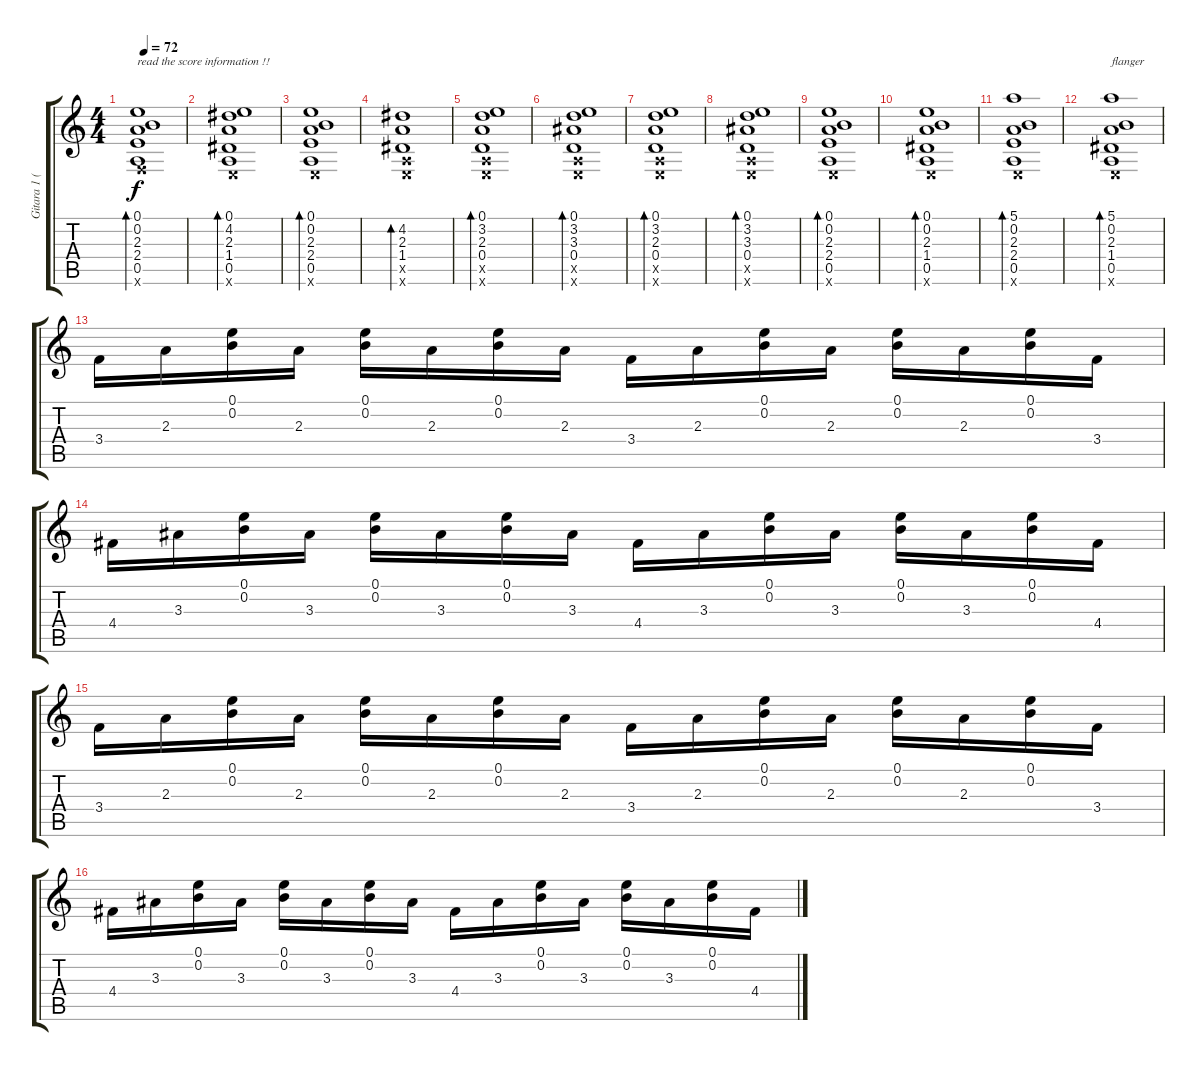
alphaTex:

\track ("Gitara 1 (12 strun)" "Gitara 1 (") {instrument acousticguitarsteel}
\staff {score tabs}
\tuning (E4 B3 G3 D3 A2 E2) {hide}
\ts (4 4)
\tempo 72
\clef g2
\ks c
(0.1 0.2 2.3 2.4 0.5 1.6{x}).1{bd 240 txt "read the score information !!" dy f instrument acousticguitarsteel} |
(0.1 4.2 2.3 1.4 0.5 0.6{x}).1{bd 240} |
(0.1 0.2 2.3 2.4 0.5 0.6{x}).1{bd 240} |
(4.2 2.3 1.4 0.5{x} 0.6{x}).1{bd 240} |
(0.1 3.2 2.3 0.4 0.5{x} 0.6{x}).1{bd 240} |
(0.1 3.2 3.3 0.4 0.5{x} 0.6{x}).1{bd 240} |
(0.1 3.2 2.3 0.4 0.5{x} 0.6{x}).1{bd 240} |
(0.1 3.2 3.3 0.4 0.5{x} 0.6{x}).1{bd 240} |
(0.1 0.2 2.3 2.4 0.5 0.6{x}).1{bd 240} |
(0.1 0.2 2.3 1.4 0.5 0.6{x}).1{bd 240} |
(5.1 0.2 2.3 2.4 0.5 0.6{x}).1{bd 240} |
(5.1 0.2 2.3 1.4 0.5 0.6{x}).1{bd 480 txt "flanger"} |
3.4.16 2.3.16 (0.1 0.2).16 2.3.16 (0.1 0.2).16 2.3.16 (0.1 0.2).16 2.3.16 3.4.16 2.3.16 (0.1 0.2).16 2.3.16 (0.1 0.2).16 2.3.16 (0.1 0.2).16 3.4.16 |
4.4.16 3.3.16 (0.1 0.2).16 3.3.16 (0.1 0.2).16 3.3.16 (0.1 0.2).16 3.3.16 4.4.16 3.3.16 (0.1 0.2).16 3.3.16 (0.1 0.2).16 3.3.16 (0.1 0.2).16 4.4.16 |
3.4.16 2.3.16 (0.1 0.2).16 2.3.16 (0.1 0.2).16 2.3.16 (0.1 0.2).16 2.3.16 3.4.16 2.3.16 (0.1 0.2).16 2.3.16 (0.1 0.2).16 2.3.16 (0.1 0.2).16 3.4.16 |
4.4.16 3.3.16 (0.1 0.2).16 3.3.16 (0.1 0.2).16 3.3.16 (0.1 0.2).16 3.3.16 4.4.16 3.3.16 (0.1 0.2).16 3.3.16 (0.1 0.2).16 3.3.16 (0.1 0.2).16 4.4.16
